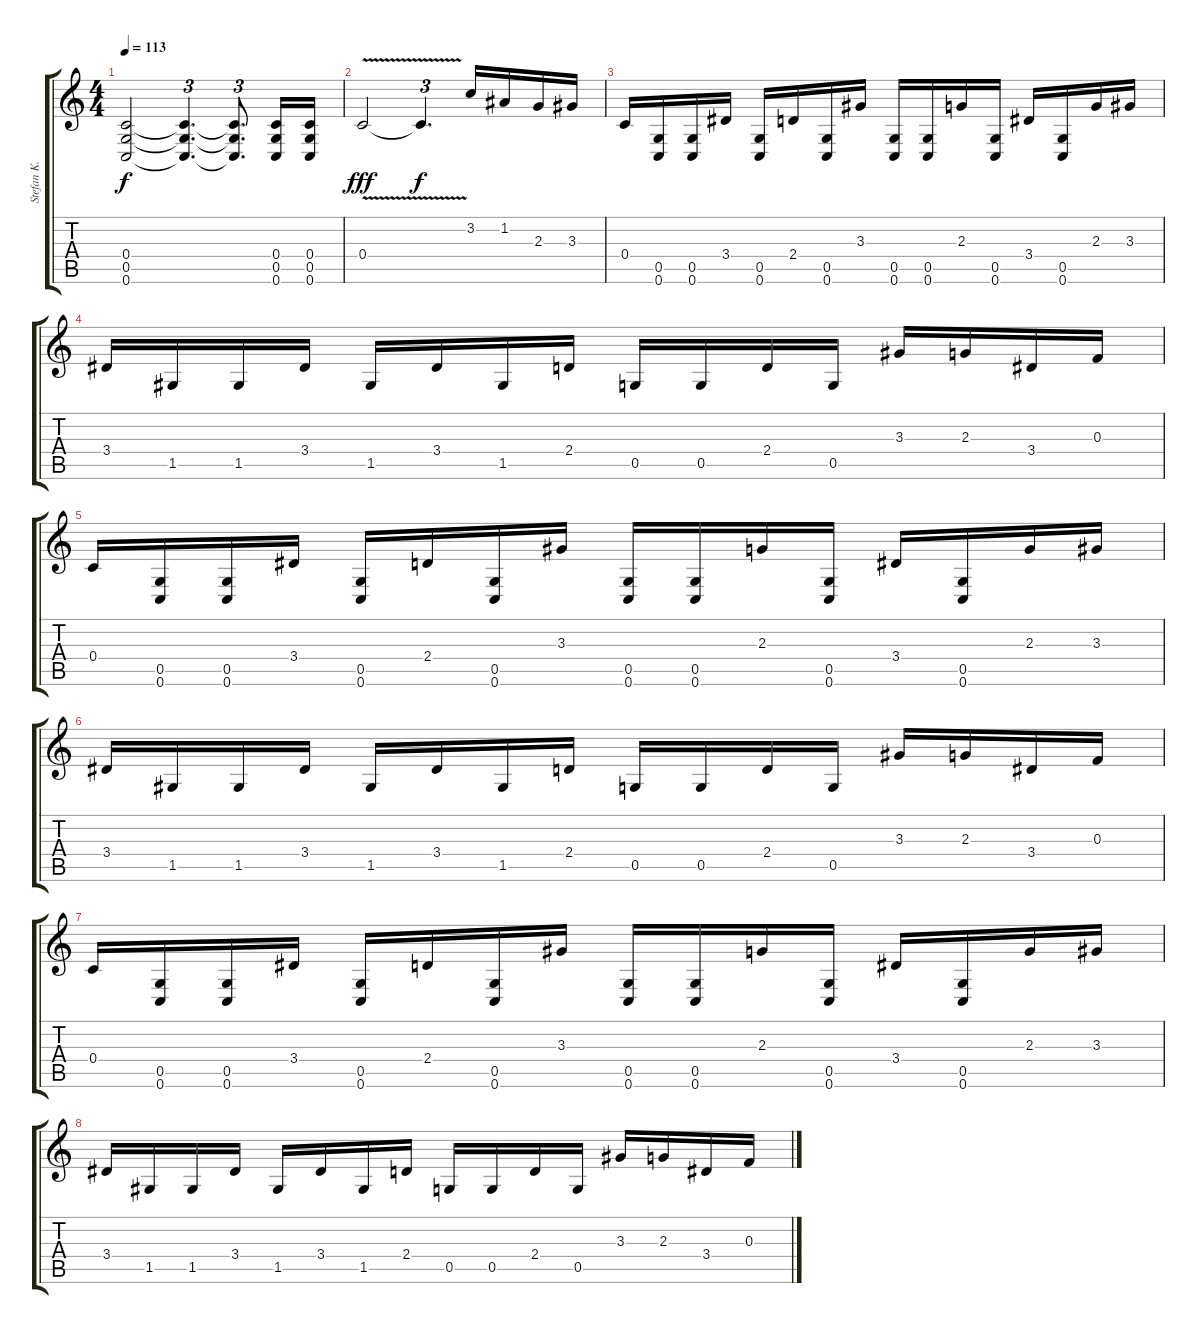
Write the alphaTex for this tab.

\track ("Stefan K." "Stefan K.") {instrument distortionguitar}
\staff {score tabs}
\tuning (D4 A3 F3 C3 G2 C2) {hide}
\ts (4 4)
\tempo 113
\clef g2
\ks c
(0.4 0.5 0.6).2{dy f instrument distortionguitar} (0.4{t} 0.5{t} 0.6{t}).4{d tu (3 2)} (0.4{t} 0.5{t} 0.6{t}).8{d tu (3 2)} (0.4 0.5 0.6).16 (0.4 0.5 0.6).16 |
0.4{v}.2{dy fff} 0.4{t}.4{d tu (3 2) dy f} 3.2.16 1.2.16 2.3.16 3.3.16 |
0.4.16 (0.5 0.6).16 (0.5 0.6).16 3.4.16 (0.5 0.6).16 2.4.16 (0.5 0.6).16 3.3.16 (0.5 0.6).16 (0.5 0.6).16 2.3.16 (0.5 0.6).16 3.4.16 (0.5 0.6).16 2.3.16 3.3.16 |
3.4.16 1.5.16 1.5.16 3.4.16 1.5.16 3.4.16 1.5.16 2.4.16 0.5.16 0.5.16 2.4.16 0.5.16 3.3.16 2.3.16 3.4.16 0.3.16 |
0.4.16 (0.5 0.6).16 (0.5 0.6).16 3.4.16 (0.5 0.6).16 2.4.16 (0.5 0.6).16 3.3.16 (0.5 0.6).16 (0.5 0.6).16 2.3.16 (0.5 0.6).16 3.4.16 (0.5 0.6).16 2.3.16 3.3.16 |
3.4.16 1.5.16 1.5.16 3.4.16 1.5.16 3.4.16 1.5.16 2.4.16 0.5.16 0.5.16 2.4.16 0.5.16 3.3.16 2.3.16 3.4.16 0.3.16 |
0.4.16 (0.5 0.6).16 (0.5 0.6).16 3.4.16 (0.5 0.6).16 2.4.16 (0.5 0.6).16 3.3.16 (0.5 0.6).16 (0.5 0.6).16 2.3.16 (0.5 0.6).16 3.4.16 (0.5 0.6).16 2.3.16 3.3.16 |
3.4.16 1.5.16 1.5.16 3.4.16 1.5.16 3.4.16 1.5.16 2.4.16 0.5.16 0.5.16 2.4.16 0.5.16 3.3.16 2.3.16 3.4.16 0.3.16
